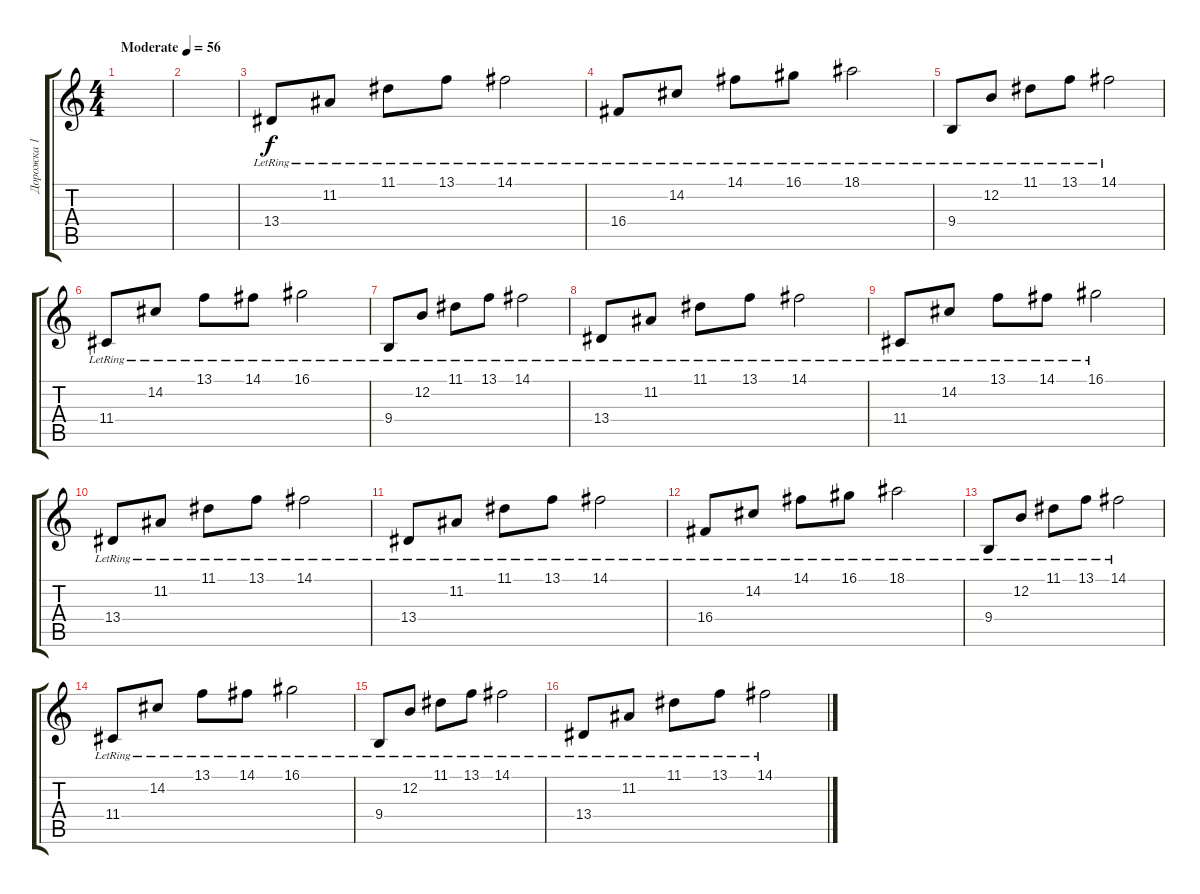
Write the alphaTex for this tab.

\track ("Дорожка 1" "Дорожка 1") {instrument harpsichord}
\staff {score tabs}
\tuning (E4 B3 G3 D3 A2 E2) {hide}
\ts (4 4)
\tempo (56 "Moderate")
\clef g2
\ks c
|
|
13.4{lr}.8 11.2{lr}.8 11.1{lr}.8 13.1{lr}.8 14.1{lr}.2 |
16.4{lr}.8 14.2{lr}.8 14.1{lr}.8 16.1{lr}.8 18.1{lr}.2 |
9.4{lr}.8 12.2{lr}.8 11.1{lr}.8 13.1{lr}.8 14.1{lr}.2 |
11.4{lr}.8 14.2{lr}.8 13.1{lr}.8 14.1{lr}.8 16.1{lr}.2 |
9.4{lr}.8 12.2{lr}.8 11.1{lr}.8 13.1{lr}.8 14.1{lr}.2 |
13.4{lr}.8 11.2{lr}.8 11.1{lr}.8 13.1{lr}.8 14.1{lr}.2 |
11.4{lr}.8 14.2{lr}.8 13.1{lr}.8 14.1{lr}.8 16.1{lr}.2 |
13.4{lr}.8 11.2{lr}.8 11.1{lr}.8 13.1{lr}.8 14.1{lr}.2 |
13.4{lr}.8 11.2{lr}.8 11.1{lr}.8 13.1{lr}.8 14.1{lr}.2 |
16.4{lr}.8 14.2{lr}.8 14.1{lr}.8 16.1{lr}.8 18.1{lr}.2 |
9.4{lr}.8 12.2{lr}.8 11.1{lr}.8 13.1{lr}.8 14.1{lr}.2 |
11.4{lr}.8 14.2{lr}.8 13.1{lr}.8 14.1{lr}.8 16.1{lr}.2 |
9.4{lr}.8 12.2{lr}.8 11.1{lr}.8 13.1{lr}.8 14.1{lr}.2 |
13.4{lr}.8 11.2{lr}.8 11.1{lr}.8 13.1{lr}.8 14.1{lr}.2
